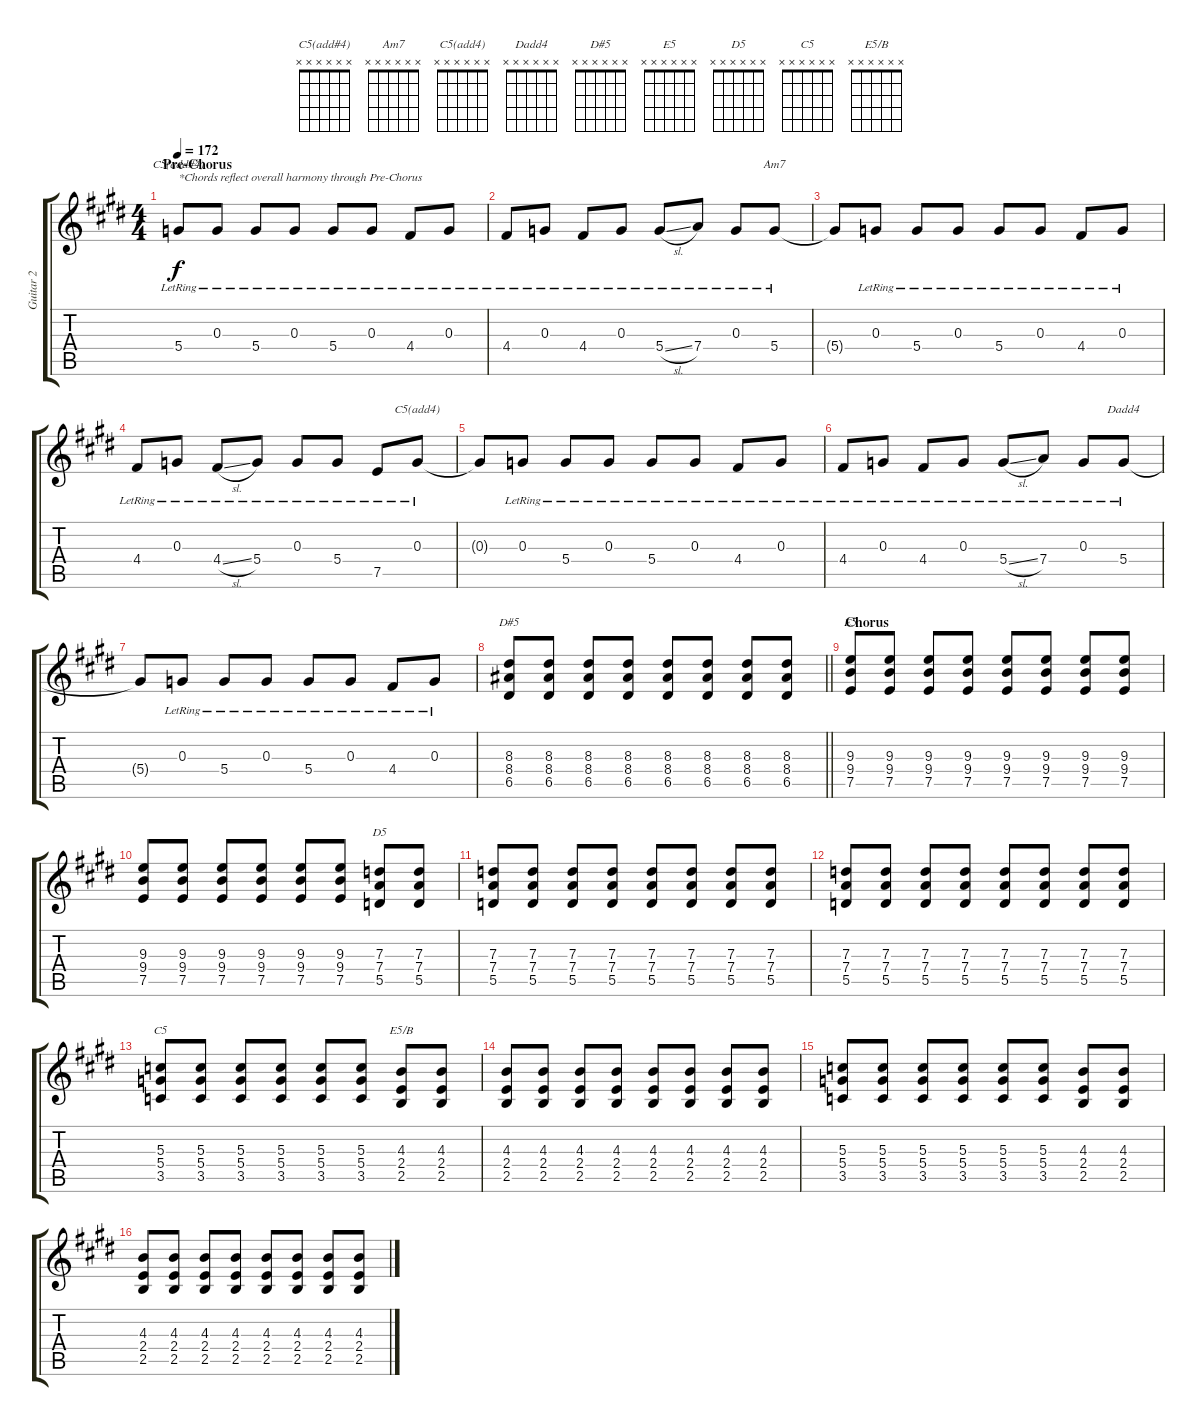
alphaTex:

\track ("Guitar 2" "Guitar 2") {instrument distortionguitar}
\staff {score tabs}
\tuning (E4 B3 G3 D3 A2 E2) {hide}
\chord ("C5(add#4)" x x x x x x)
\chord ("Am7" x x x x x x)
\chord ("C5(add4)" x x x x x x)
\chord ("Dadd4" x x x x x x)
\chord ("D#5" x x x x x x)
\chord ("E5" x x x x x x)
\chord ("D5" x x x x x x)
\chord ("C5" x x x x x x)
\chord ("E5/B" x x x x x x)
\ts (4 4)
\section ("" "Pre-Chorus")
\tempo 172
\clef g2
\ks e
5.4{lr}.8{ch "C5(add#4)" txt "*Chords reflect overall harmony through Pre-Chorus" dy f} 0.3{lr}.8 5.4{lr}.8 0.3{lr}.8 5.4{lr}.8 0.3{lr}.8 4.4{lr}.8 0.3{lr}.8 |
4.4{lr}.8 0.3{lr}.8 4.4{lr}.8 0.3{lr}.8 5.4{sl lr}.8 7.4{lr}.8 0.3{lr}.8 5.4{lr}.8{ch "Am7"} |
5.4{t}.8 0.3{lr}.8 5.4{lr}.8 0.3{lr}.8 5.4{lr}.8 0.3{lr}.8 4.4{lr}.8 0.3{lr}.8 |
4.4{lr}.8 0.3{lr}.8 4.4{sl lr}.8 5.4{lr}.8 0.3{lr}.8 5.4{lr}.8 7.5{lr}.8 0.3{lr}.8{ch "C5(add4)"} |
0.3{t}.8 0.3{lr}.8 5.4{lr}.8 0.3{lr}.8 5.4{lr}.8 0.3{lr}.8 4.4{lr}.8 0.3{lr}.8 |
4.4{lr}.8 0.3{lr}.8 4.4{lr}.8 0.3{lr}.8 5.4{sl lr}.8 7.4{lr}.8 0.3{lr}.8 5.4{lr}.8{ch "Dadd4"} |
5.4{t}.8 0.3{lr}.8 5.4{lr}.8 0.3{lr}.8 5.4{lr}.8 0.3{lr}.8 4.4{lr}.8 0.3{lr}.8 |
\barLineRight lightlight
(8.3 8.4 6.5).8{ch "D#5"} (8.3 8.4 6.5).8 (8.3 8.4 6.5).8 (8.3 8.4 6.5).8 (8.3 8.4 6.5).8 (8.3 8.4 6.5).8 (8.3 8.4 6.5).8 (8.3 8.4 6.5).8 |
\section ("" "Chorus")
(9.3 9.4 7.5).8{ch "E5"} (9.3 9.4 7.5).8 (9.3 9.4 7.5).8 (9.3 9.4 7.5).8 (9.3 9.4 7.5).8 (9.3 9.4 7.5).8 (9.3 9.4 7.5).8 (9.3 9.4 7.5).8 |
(9.3 9.4 7.5).8 (9.3 9.4 7.5).8 (9.3 9.4 7.5).8 (9.3 9.4 7.5).8 (9.3 9.4 7.5).8 (9.3 9.4 7.5).8 (7.3 7.4 5.5).8{ch "D5"} (7.3 7.4 5.5).8 |
(7.3 7.4 5.5).8 (7.3 7.4 5.5).8 (7.3 7.4 5.5).8 (7.3 7.4 5.5).8 (7.3 7.4 5.5).8 (7.3 7.4 5.5).8 (7.3 7.4 5.5).8 (7.3 7.4 5.5).8 |
(7.3 7.4 5.5).8 (7.3 7.4 5.5).8 (7.3 7.4 5.5).8 (7.3 7.4 5.5).8 (7.3 7.4 5.5).8 (7.3 7.4 5.5).8 (7.3 7.4 5.5).8 (7.3 7.4 5.5).8 |
(5.3 5.4 3.5).8{ch "C5"} (5.3 5.4 3.5).8 (5.3 5.4 3.5).8 (5.3 5.4 3.5).8 (5.3 5.4 3.5).8 (5.3 5.4 3.5).8 (4.3 2.4 2.5).8{ch "E5/B"} (4.3 2.4 2.5).8 |
(4.3 2.4 2.5).8 (4.3 2.4 2.5).8 (4.3 2.4 2.5).8 (4.3 2.4 2.5).8 (4.3 2.4 2.5).8 (4.3 2.4 2.5).8 (4.3 2.4 2.5).8 (4.3 2.4 2.5).8 |
(5.3 5.4 3.5).8 (5.3 5.4 3.5).8 (5.3 5.4 3.5).8 (5.3 5.4 3.5).8 (5.3 5.4 3.5).8 (5.3 5.4 3.5).8 (4.3 2.4 2.5).8 (4.3 2.4 2.5).8 |
(4.3 2.4 2.5).8 (4.3 2.4 2.5).8 (4.3 2.4 2.5).8 (4.3 2.4 2.5).8 (4.3 2.4 2.5).8 (4.3 2.4 2.5).8 (4.3 2.4 2.5).8 (4.3 2.4 2.5).8
